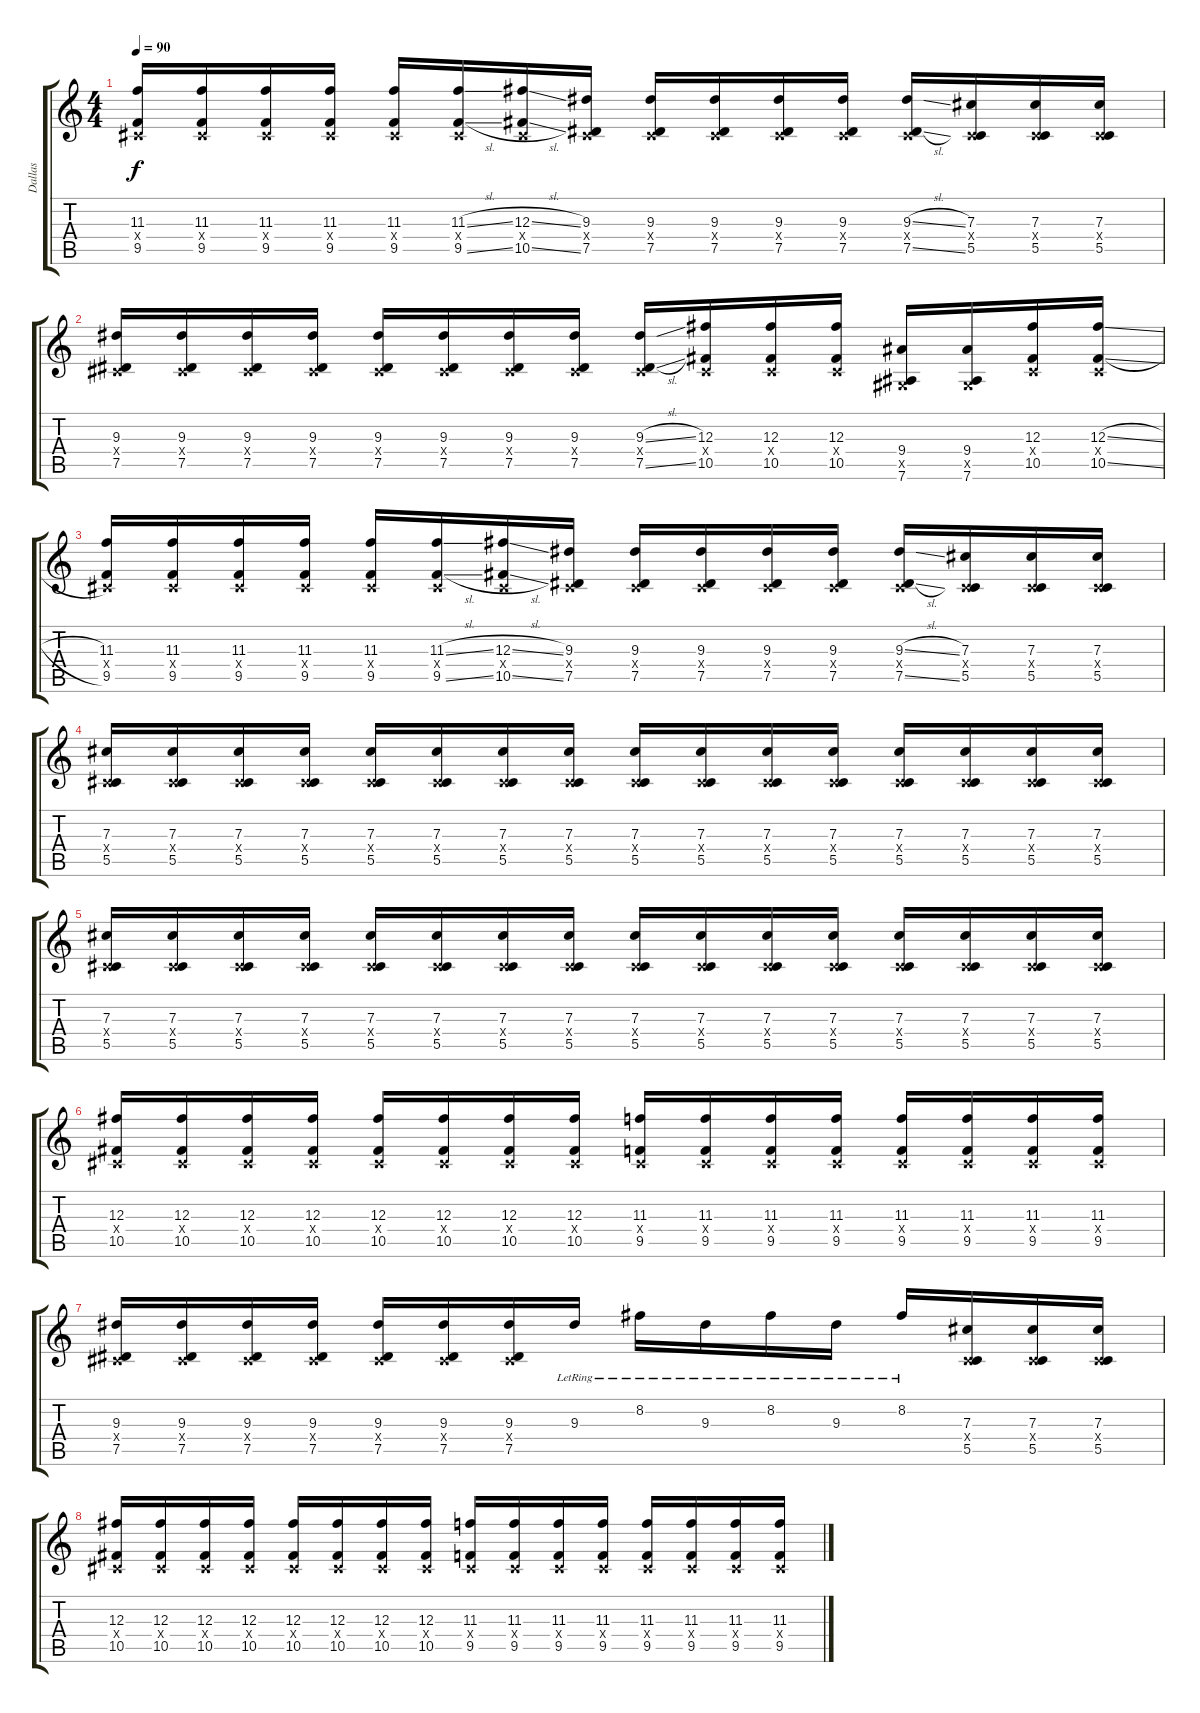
\track ("Dallas" "Dallas") {instrument distortionguitar}
\staff {score tabs}
\tuning (Eb4 Bb3 Gb3 Db3 Ab2 Eb2) {hide}
\ts (4 4)
\tempo 90
\clef g2
\ks c
(11.3 0.4{x} 9.5).16{dy f} (11.3 0.4{x} 9.5).16 (11.3 0.4{x} 9.5).16 (11.3 0.4{x} 9.5).16 (11.3 0.4{x} 9.5).16 (11.3{sl} 0.4{x} 9.5{sl}).16 (12.3{sl} 0.4{x} 10.5{sl}).16 (9.3 0.4{x} 7.5).16 (9.3 0.4{x} 7.5).16 (9.3 0.4{x} 7.5).16 (9.3 0.4{x} 7.5).16 (9.3 0.4{x} 7.5).16 (9.3{sl} 0.4{x} 7.5{sl}).16 (7.3 0.4{x} 5.5).16 (7.3 0.4{x} 5.5).16 (7.3 0.4{x} 5.5).16 |
(9.3 0.4{x} 7.5).16 (9.3 0.4{x} 7.5).16 (9.3 0.4{x} 7.5).16 (9.3 0.4{x} 7.5).16 (9.3 0.4{x} 7.5).16 (9.3 0.4{x} 7.5).16 (9.3 0.4{x} 7.5).16 (9.3 0.4{x} 7.5).16 (9.3{sl} 0.4{x} 7.5{sl}).16 (12.3 0.4{x} 10.5).16 (12.3 0.4{x} 10.5).16 (12.3 0.4{x} 10.5).16 (9.4 0.5{x} 7.6).16 (9.4 0.5{x} 7.6).16 (12.3 0.4{x} 10.5).16 (12.3{sl} 0.4{x} 10.5{sl}).16 |
(11.3 0.4{x} 9.5).16 (11.3 0.4{x} 9.5).16 (11.3 0.4{x} 9.5).16 (11.3 0.4{x} 9.5).16 (11.3 0.4{x} 9.5).16 (11.3{sl} 0.4{x} 9.5{sl}).16 (12.3{sl} 0.4{x} 10.5{sl}).16 (9.3 0.4{x} 7.5).16 (9.3 0.4{x} 7.5).16 (9.3 0.4{x} 7.5).16 (9.3 0.4{x} 7.5).16 (9.3 0.4{x} 7.5).16 (9.3{sl} 0.4{x} 7.5{sl}).16 (7.3 0.4{x} 5.5).16 (7.3 0.4{x} 5.5).16 (7.3 0.4{x} 5.5).16 |
(7.3 0.4{x} 5.5).16 (7.3 0.4{x} 5.5).16 (7.3 0.4{x} 5.5).16 (7.3 0.4{x} 5.5).16 (7.3 0.4{x} 5.5).16 (7.3 0.4{x} 5.5).16 (7.3 0.4{x} 5.5).16 (7.3 0.4{x} 5.5).16 (7.3 0.4{x} 5.5).16 (7.3 0.4{x} 5.5).16 (7.3 0.4{x} 5.5).16 (7.3 0.4{x} 5.5).16 (7.3 0.4{x} 5.5).16 (7.3 0.4{x} 5.5).16 (7.3 0.4{x} 5.5).16 (7.3 0.4{x} 5.5).16 |
(7.3 0.4{x} 5.5).16 (7.3 0.4{x} 5.5).16 (7.3 0.4{x} 5.5).16 (7.3 0.4{x} 5.5).16 (7.3 0.4{x} 5.5).16 (7.3 0.4{x} 5.5).16 (7.3 0.4{x} 5.5).16 (7.3 0.4{x} 5.5).16 (7.3 0.4{x} 5.5).16 (7.3 0.4{x} 5.5).16 (7.3 0.4{x} 5.5).16 (7.3 0.4{x} 5.5).16 (7.3 0.4{x} 5.5).16 (7.3 0.4{x} 5.5).16 (7.3 0.4{x} 5.5).16 (7.3 0.4{x} 5.5).16 |
(12.3 0.4{x} 10.5).16 (12.3 0.4{x} 10.5).16 (12.3 0.4{x} 10.5).16 (12.3 0.4{x} 10.5).16 (12.3 0.4{x} 10.5).16 (12.3 0.4{x} 10.5).16 (12.3 0.4{x} 10.5).16 (12.3 0.4{x} 10.5).16 (11.3 0.4{x} 9.5).16 (11.3 0.4{x} 9.5).16 (11.3 0.4{x} 9.5).16 (11.3 0.4{x} 9.5).16 (11.3 0.4{x} 9.5).16 (11.3 0.4{x} 9.5).16 (11.3 0.4{x} 9.5).16 (11.3 0.4{x} 9.5).16 |
(9.3 0.4{x} 7.5).16 (9.3 0.4{x} 7.5).16 (9.3 0.4{x} 7.5).16 (9.3 0.4{x} 7.5).16 (9.3 0.4{x} 7.5).16 (9.3 0.4{x} 7.5).16 (9.3 0.4{x} 7.5).16 9.3{lr}.16 8.2{lr}.16 9.3{lr}.16 8.2{lr}.16 9.3{lr}.16 8.2{lr}.16 (7.3 0.4{x} 5.5).16 (7.3 0.4{x} 5.5).16 (7.3 0.4{x} 5.5).16 |
(12.3 0.4{x} 10.5).16 (12.3 0.4{x} 10.5).16 (12.3 0.4{x} 10.5).16 (12.3 0.4{x} 10.5).16 (12.3 0.4{x} 10.5).16 (12.3 0.4{x} 10.5).16 (12.3 0.4{x} 10.5).16 (12.3 0.4{x} 10.5).16 (11.3 0.4{x} 9.5).16 (11.3 0.4{x} 9.5).16 (11.3 0.4{x} 9.5).16 (11.3 0.4{x} 9.5).16 (11.3 0.4{x} 9.5).16 (11.3 0.4{x} 9.5).16 (11.3 0.4{x} 9.5).16 (11.3 0.4{x} 9.5).16
